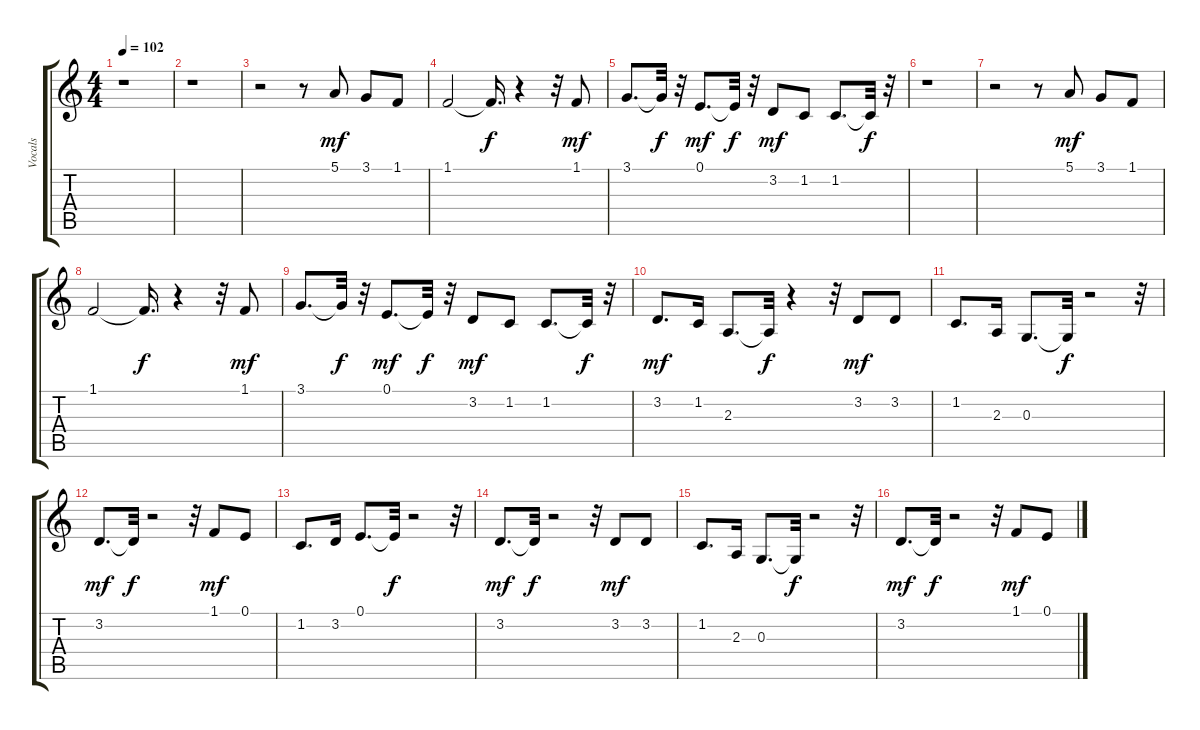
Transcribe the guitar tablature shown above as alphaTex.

\track ("Vocals" "Vocals") {instrument oboe}
\staff {score tabs}
\tuning (E4 B3 G3 D3 A2 E2) {hide}
\ts (4 4)
\tempo 102
\clef g2
\ks c
r.1{dy mf} |
r.1 |
r.2 r.8 5.1.8 3.1.8 1.1.8 |
1.1.2 1.1{t}.16{d dy f} r.4 r.32 1.1.8{dy mf} |
3.1.8{d} 3.1{t}.32{dy f} r.32 0.1.8{d dy mf} 0.1{t}.32{dy f} r.32 3.2.8{dy mf} 1.2.8 1.2.8{d} 1.2{t}.32{dy f} r.32 |
r.1 |
r.2 r.8 5.1.8{dy mf} 3.1.8 1.1.8 |
1.1.2 1.1{t}.16{d dy f} r.4 r.32 1.1.8{dy mf} |
3.1.8{d} 3.1{t}.32{dy f} r.32 0.1.8{d dy mf} 0.1{t}.32{dy f} r.32 3.2.8{dy mf} 1.2.8 1.2.8{d} 1.2{t}.32{dy f} r.32 |
3.2.8{d dy mf} 1.2.16 2.3.8{d} 2.3{t}.32{dy f} r.4 r.32 3.2.8{dy mf} 3.2.8 |
1.2.8{d} 2.3.16 0.3.8{d} 0.3{t}.32{dy f} r.2 r.32 |
3.2.8{d dy mf} 3.2{t}.32{dy f} r.2 r.32 1.1.8{dy mf} 0.1.8 |
1.2.8{d} 3.2.16 0.1.8{d} 0.1{t}.32{dy f} r.2 r.32 |
3.2.8{d dy mf} 3.2{t}.32{dy f} r.2 r.32 3.2.8{dy mf} 3.2.8 |
1.2.8{d} 2.3.16 0.3.8{d} 0.3{t}.32{dy f} r.2 r.32 |
3.2.8{d dy mf} 3.2{t}.32{dy f} r.2 r.32 1.1.8{dy mf} 0.1.8
